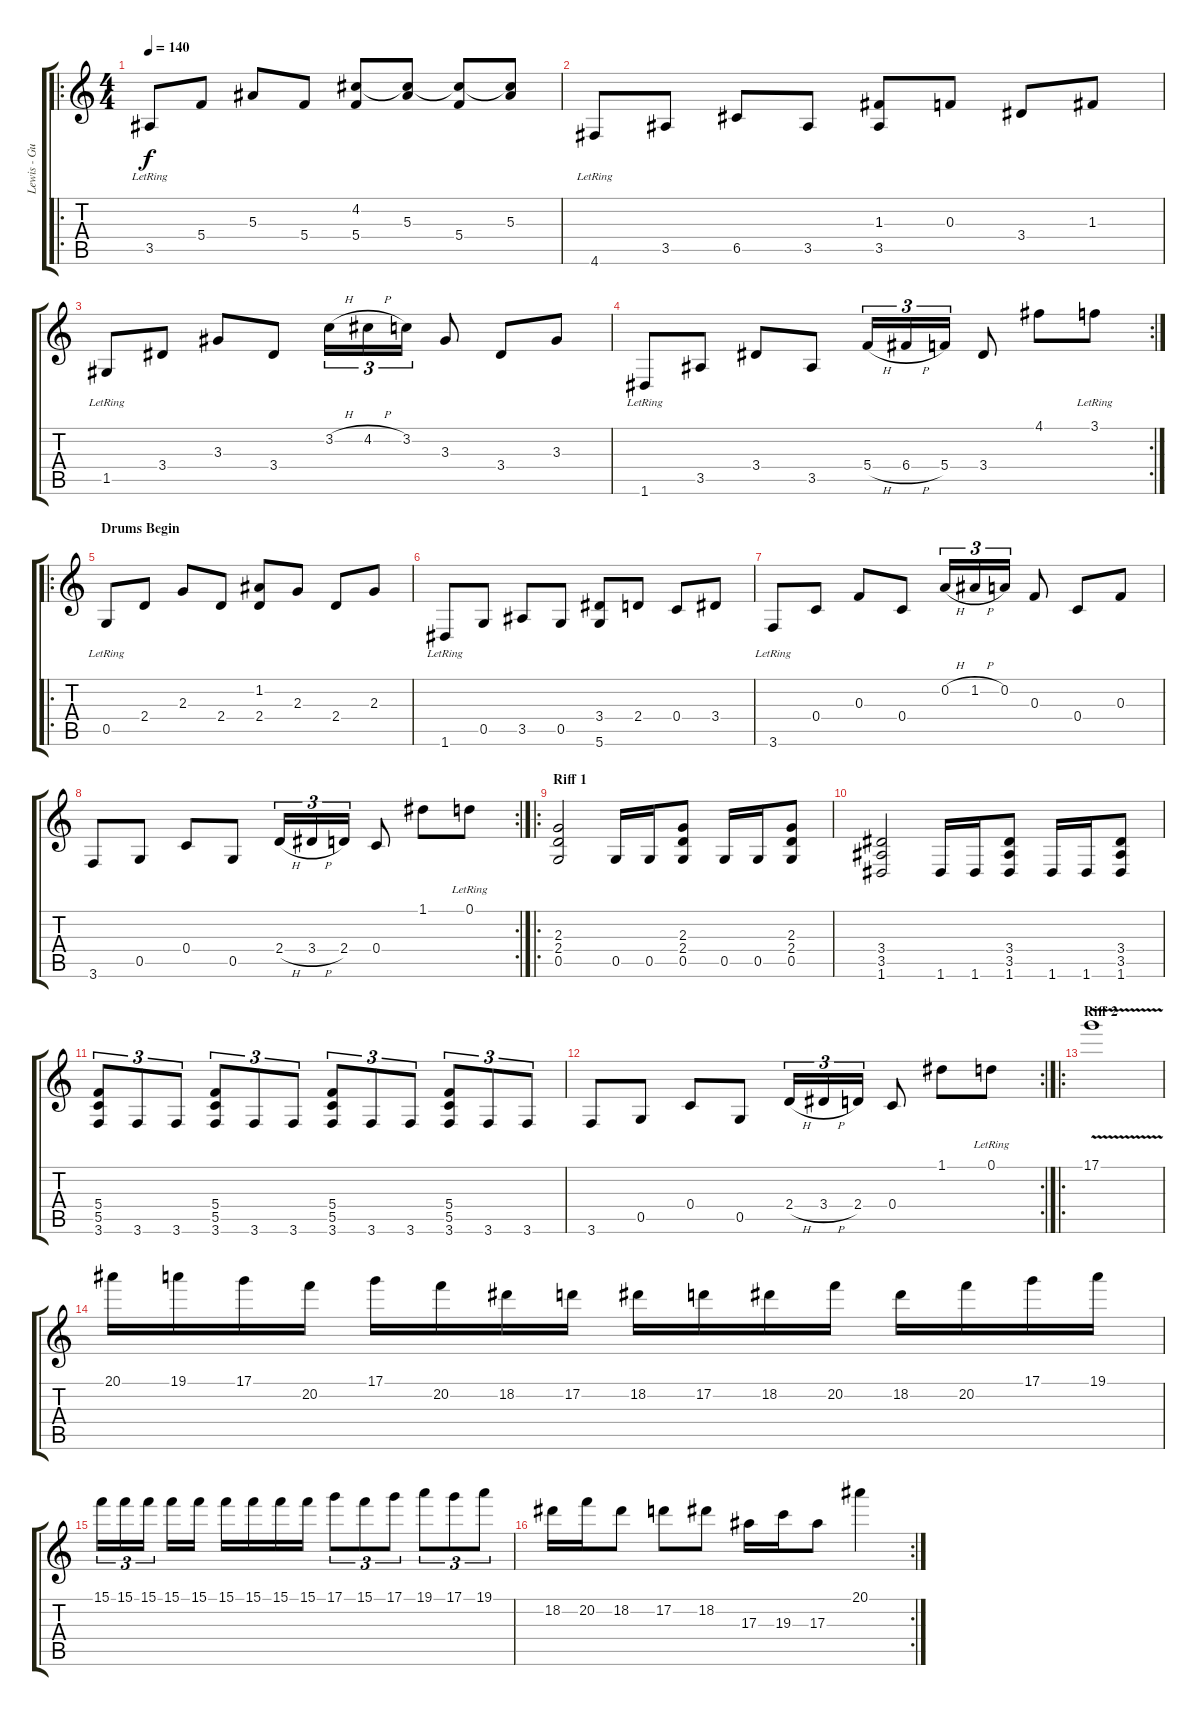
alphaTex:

\track ("Lewis - Guitar" "Lewis - Gu") {instrument distortionguitar}
\staff {score tabs}
\tuning (D4 A3 F3 C3 G2 D2) {hide}
\ro
\ts (4 4)
\tempo 140
\clef g2
\ks c
3.5{lr}.8{dy f instrument acousticguitarsteel} 5.4.8 5.3.8 5.4.8 (4.2 5.4).8 (4.2{t} 5.3).8 (4.2{t} 5.4).8 (4.2{t} 5.3).8 |
4.6{lr}.8 3.5.8 6.5.8 3.5.8 (1.3 3.5).8 0.3.8 3.4.8 1.3.8 |
1.5{lr}.8 3.4.8 3.3.8 3.4.8 3.2{h}.16{tu (3 2)} 4.2{h}.16{tu (3 2)} 3.2.16{tu (3 2)} 3.3.8 3.4.8 3.3.8 |
\rc 2
1.6{lr}.8 3.5.8 3.4.8 3.5.8 5.4{h}.16{tu (3 2)} 6.4{h}.16{tu (3 2)} 5.4.16{tu (3 2)} 3.4.8 4.1.8 3.1{lr}.8 |
\ro
\section ("" "Drums Begin")
0.5{lr}.8{instrument acousticguitarsteel} 2.4.8 2.3.8 2.4.8 (1.2 2.4).8 2.3.8 2.4.8 2.3.8 |
1.6{lr}.8 0.5.8 3.5.8 0.5.8 (3.4 5.6).8 2.4.8 0.4.8 3.4.8 |
3.6{lr}.8 0.4.8 0.3.8 0.4.8 0.2{h}.16{tu (3 2)} 1.2{h}.16{tu (3 2)} 0.2.16{tu (3 2)} 0.3.8 0.4.8 0.3.8 |
\rc 2
3.6.8 0.5.8 0.4.8 0.5.8 2.4{h}.16{tu (3 2)} 3.4{h}.16{tu (3 2)} 2.4.16{tu (3 2)} 0.4.8 1.1.8 0.1{lr}.8 |
\ro
\section ("" "Riff 1")
(2.3 2.4 0.5).2{instrument distortionguitar} 0.5.16 0.5.16 (2.3 2.4 0.5).8 0.5.16 0.5.16 (2.3 2.4 0.5).8 |
(3.4 3.5 1.6).2 1.6.16 1.6.16 (3.4 3.5 1.6).8 1.6.16 1.6.16 (3.4 3.5 1.6).8 |
(5.4 5.5 3.6).8{tu (3 2)} 3.6.8{tu (3 2)} 3.6.8{tu (3 2)} (5.4 5.5 3.6).8{tu (3 2)} 3.6.8{tu (3 2)} 3.6.8{tu (3 2)} (5.4 5.5 3.6).8{tu (3 2)} 3.6.8{tu (3 2)} 3.6.8{tu (3 2)} (5.4 5.5 3.6).8{tu (3 2)} 3.6.8{tu (3 2)} 3.6.8{tu (3 2)} |
\rc 2
3.6.8 0.5.8 0.4.8 0.5.8 2.4{h}.16{tu (3 2)} 3.4{h}.16{tu (3 2)} 2.4.16{tu (3 2)} 0.4.8 1.1.8 0.1{lr}.8 |
\ro
\section ("" "Riff 2")
17.1{v}.1{instrument distortionguitar} |
20.1.16 19.1.16 17.1.16 20.2.16 17.1.16 20.2.16 18.2.16 17.2.16 18.2.16 17.2.16 18.2.16 20.2.16 18.2.16 20.2.16 17.1.16 19.1.16 |
15.1.16{tu (3 2)} 15.1.16{tu (3 2)} 15.1.16{tu (3 2)} 15.1.16 15.1.16 15.1.16 15.1.16 15.1.16 15.1.16 17.1.8{tu (3 2)} 15.1.8{tu (3 2)} 17.1.8{tu (3 2)} 19.1.8{tu (3 2)} 17.1.8{tu (3 2)} 19.1.8{tu (3 2)} |
\rc 2
18.2.16 20.2.16 18.2.8 17.2.8 18.2.8 17.3.16 19.3.16 17.3.8 20.1.4
